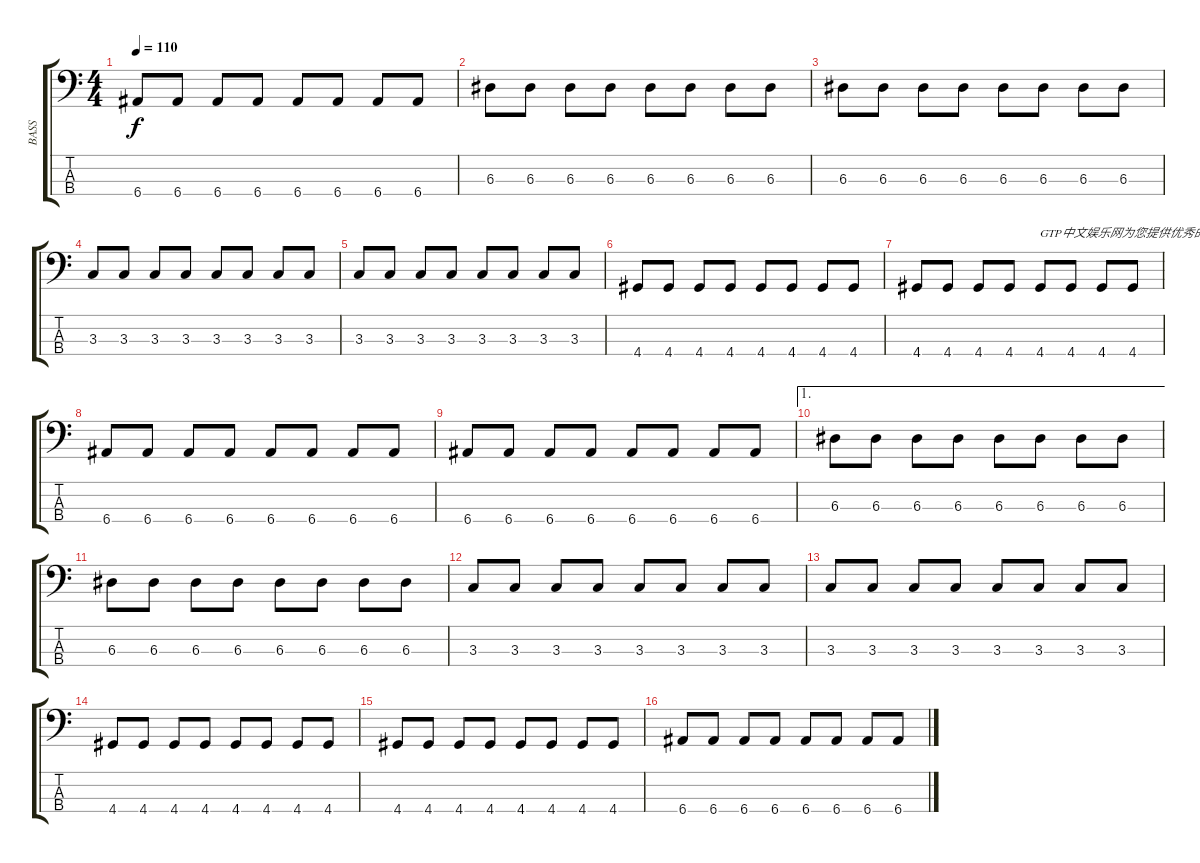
\track ("BASS" "BASS") {instrument electricbassfinger}
\staff {score tabs}
\tuning (G2 D2 A1 E1) {hide}
\ts (4 4)
\tempo 110
\clef f4
\ks c
6.4.8{dy f} 6.4.8 6.4.8 6.4.8 6.4.8 6.4.8 6.4.8 6.4.8 |
6.3.8 6.3.8 6.3.8 6.3.8 6.3.8 6.3.8 6.3.8 6.3.8 |
6.3.8 6.3.8 6.3.8 6.3.8 6.3.8 6.3.8 6.3.8 6.3.8 |
3.3.8 3.3.8 3.3.8 3.3.8 3.3.8 3.3.8 3.3.8 3.3.8 |
3.3.8 3.3.8 3.3.8 3.3.8 3.3.8 3.3.8 3.3.8 3.3.8 |
4.4.8 4.4.8 4.4.8 4.4.8 4.4.8 4.4.8 4.4.8 4.4.8 |
4.4.8 4.4.8 4.4.8 4.4.8 4.4.8{txt "GTP中文娱乐网为您提供优秀的谱子"} 4.4.8 4.4.8 4.4.8 |
6.4.8 6.4.8 6.4.8 6.4.8 6.4.8 6.4.8 6.4.8 6.4.8 |
6.4.8 6.4.8 6.4.8 6.4.8 6.4.8 6.4.8 6.4.8 6.4.8 |
\ae 1
6.3.8 6.3.8 6.3.8 6.3.8 6.3.8 6.3.8 6.3.8 6.3.8 |
6.3.8 6.3.8 6.3.8 6.3.8 6.3.8 6.3.8 6.3.8 6.3.8 |
3.3.8 3.3.8 3.3.8 3.3.8 3.3.8 3.3.8 3.3.8 3.3.8 |
3.3.8 3.3.8 3.3.8 3.3.8 3.3.8 3.3.8 3.3.8 3.3.8 |
4.4.8 4.4.8 4.4.8 4.4.8 4.4.8 4.4.8 4.4.8 4.4.8 |
4.4.8 4.4.8 4.4.8 4.4.8 4.4.8 4.4.8 4.4.8 4.4.8 |
6.4.8 6.4.8 6.4.8 6.4.8 6.4.8 6.4.8 6.4.8 6.4.8
